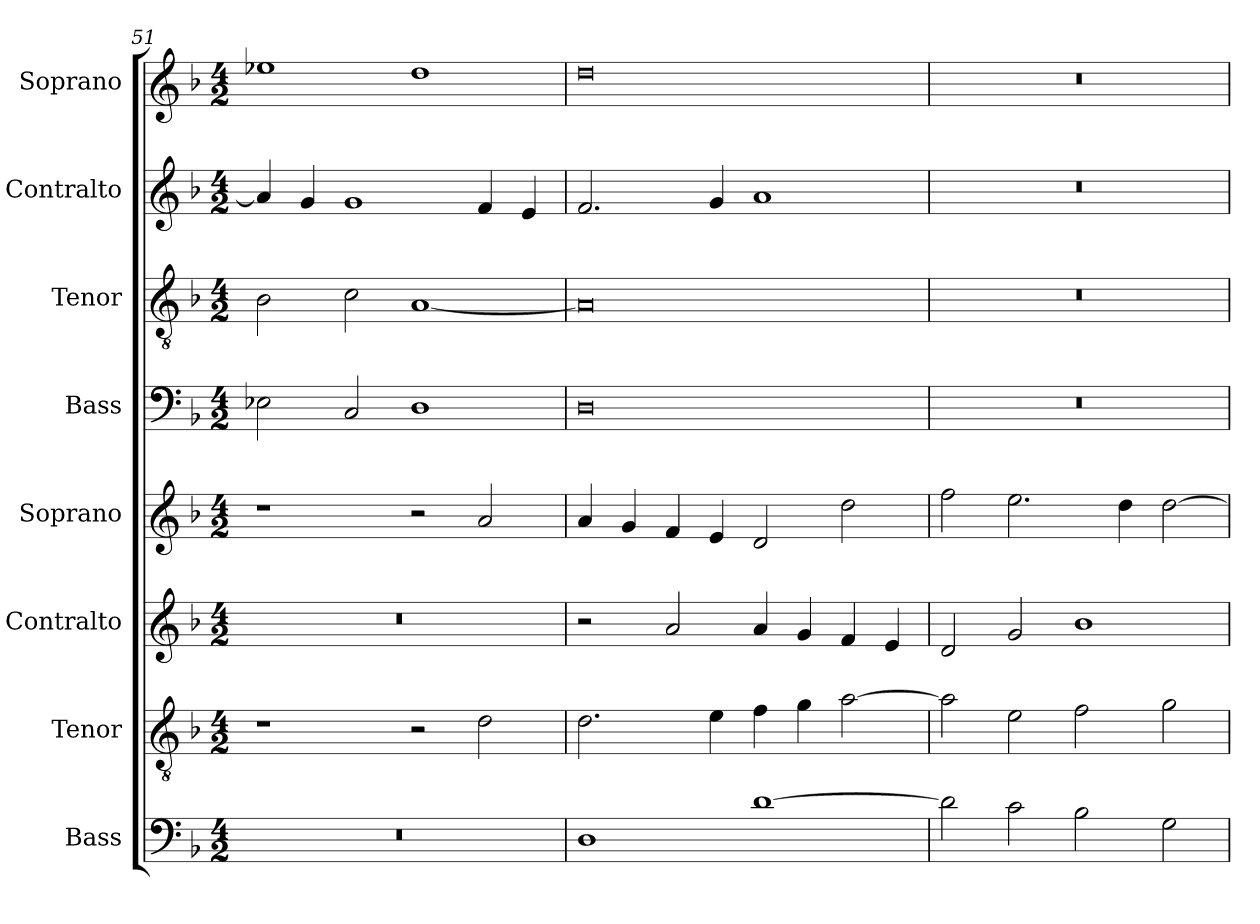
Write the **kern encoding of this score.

**kern	**kern	**kern	**kern	**kern	**kern	**kern	**kern
*part8	*part7	*part6	*part5	*part4	*part3	*part2	*part1
*staff8	*staff7	*staff6	*staff5	*staff4	*staff3	*staff2	*staff1
*I"Bass	*I"Tenor	*I"Contralto	*I"Soprano	*I"Bass	*I"Tenor	*I"Contralto	*I"Soprano
*I'B	*I'T	*I'A	*I'S	*I'B	*I'T	*I'A	*I'S
*clefF4	*clefGv2	*clefG2	*clefG2	*clefF4	*clefGv2	*clefG2	*clefG2
*k[b-]	*k[b-]	*k[b-]	*k[b-]	*k[b-]	*k[b-]	*k[b-]	*k[b-]
*G:dor	*G:dor	*G:dor	*G:dor	*G:dor	*G:dor	*G:dor	*G:dor
*M4/2	*M4/2	*M4/2	*M4/2	*M4/2	*M4/2	*M4/2	*M4/2
=51	=51	=51	=51	=51	=51	=51	=51
0r	1r	0r	1r	2E-X	2B-	4a]	1ee-X
.	.	.	.	.	.	4g	.
.	.	.	.	2C	2c	1g	.
.	2r	.	2r	1D	[1A	.	1dd
.	2d	.	2a	.	.	4f	.
.	.	.	.	.	.	4e	.
=52	=52	=52	=52	=52	=52	=52	=52
1D	2.d	2r	4a	0D	0A]	2.f	0dd
.	.	.	4g	.	.	.	.
.	.	2a	4f	.	.	.	.
.	4e	.	4e	.	.	4g	.
[1d	4f	4a	2d	.	.	1a	.
.	4g	4g	.	.	.	.	.
.	[2a	4f	2dd	.	.	.	.
.	.	4e	.	.	.	.	.
=53	=53	=53	=53	=53	=53	=53	=53
2d]	2a]	2d	2ff	0r	0r	0r	0r
2c	2e	2g	2.ee	.	.	.	.
2B-	2f	1b-	.	.	.	.	.
.	.	.	4dd	.	.	.	.
2G	2g	.	[2dd	.	.	.	.
=	=	=	=	=	=	=	=
*-	*-	*-	*-	*-	*-	*-	*-
